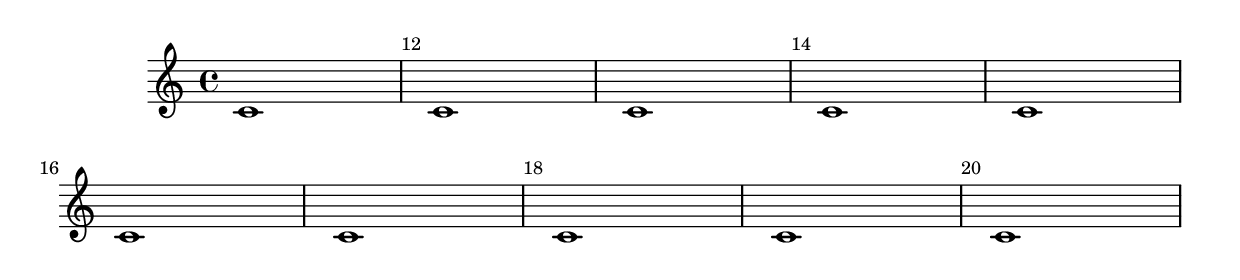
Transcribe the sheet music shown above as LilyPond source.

%% Do not edit this file; it is auto-generated from LSR http://lsr.dsi.unimi.it
%% This file is in the public domain.
\version "2.13.1"

\header {
  lsrtags = "rhythms"

  texidoc = "
Bar numbers can be printed at regular intervals by setting the property
@code{barNumberVisibility}. Here the bar numbers are printed every two
measures except at the end of the line. 

"
  doctitle = "Printing bar numbers at regular intervals"
} % begin verbatim

\relative c' {
  \override Score.BarNumber #'break-visibility = #'#(#f #t #t)
  \set Score.currentBarNumber = #11
  % Permit first bar number to be printed
  \bar ""
  % Print a bar number every second measure
  \set Score.barNumberVisibility = #(every-nth-bar-number-visible 2)
  c1 | c | c | c | c 
  \break
  c1 | c | c | c | c
}
